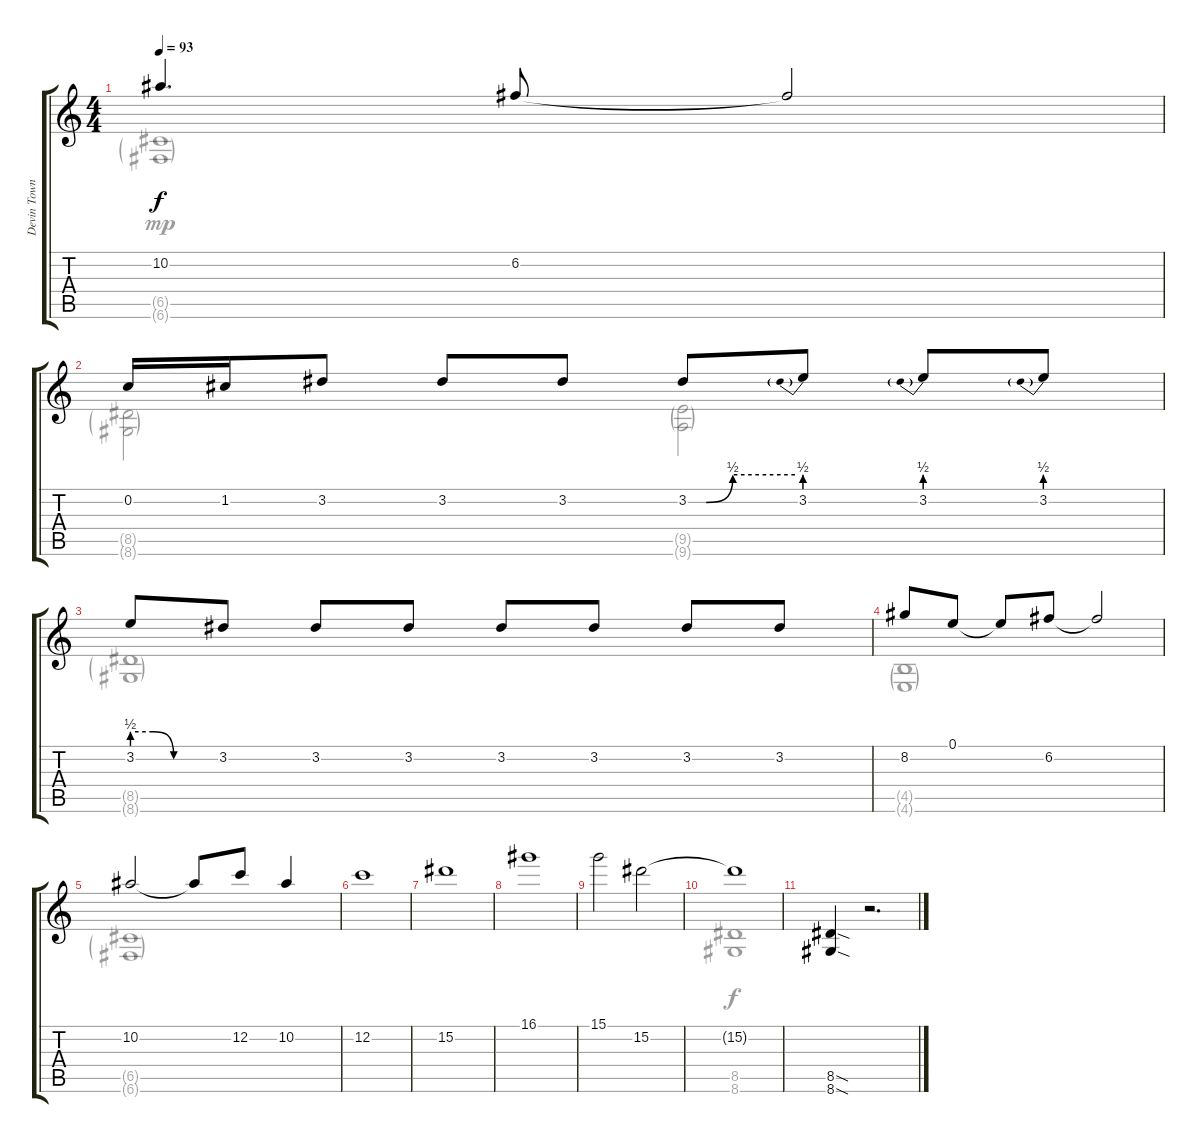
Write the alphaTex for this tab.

\track ("Devin Townsend (Main Guitar)" "Devin Town") {instrument distortionguitar}
\staff {score tabs}
\tuning (E4 C4 G3 C3 G2 C2) {hide}
\voice
\ts (4 4)
\tempo 93
\clef g2
\ks c
10.2.4{d dy f} 6.2.8 6.2{t}.2 |
0.2.16 1.2.16 3.2.8 3.2.8 3.2.8 3.2{be (custom 0 0 10 0 25 2 60 2)}.8 3.2{be (prebend 0 2 60 2)}.8 3.2{be (prebend 0 2 60 2)}.8 3.2{be (prebend 0 2 60 2)}.8 |
3.2{be (custom 0 2 15 2 30 0 60 0)}.8 3.2.8 3.2.8 3.2.8 3.2.8 3.2.8 3.2.8 3.2.8 |
8.2.8 0.1.8 0.1{t}.8 6.2.8 6.2{t}.2 |
10.2.2 10.2{t}.8 12.2.8 10.2.4 |
12.2.1 |
15.2.1 |
16.1.1 |
15.1.2 15.2.2 |
15.2{t}.1 |
(8.5{sod} 8.6{sod}).4 r.2{d}
\voice
\clef g2
\ottava regular
\simile none
\ks c
(6.5{g} 6.6{g}).1{dy mp} |
(8.5{g} 8.6{g}).2 (9.5{g} 9.6{g}).2 |
(8.5{g} 8.6{g}).1 |
(4.5{g} 4.6{g}).1 |
(6.5{g} 6.6{g}).1 |
|
|
|
|
(8.5 8.6).1{dy f} |
